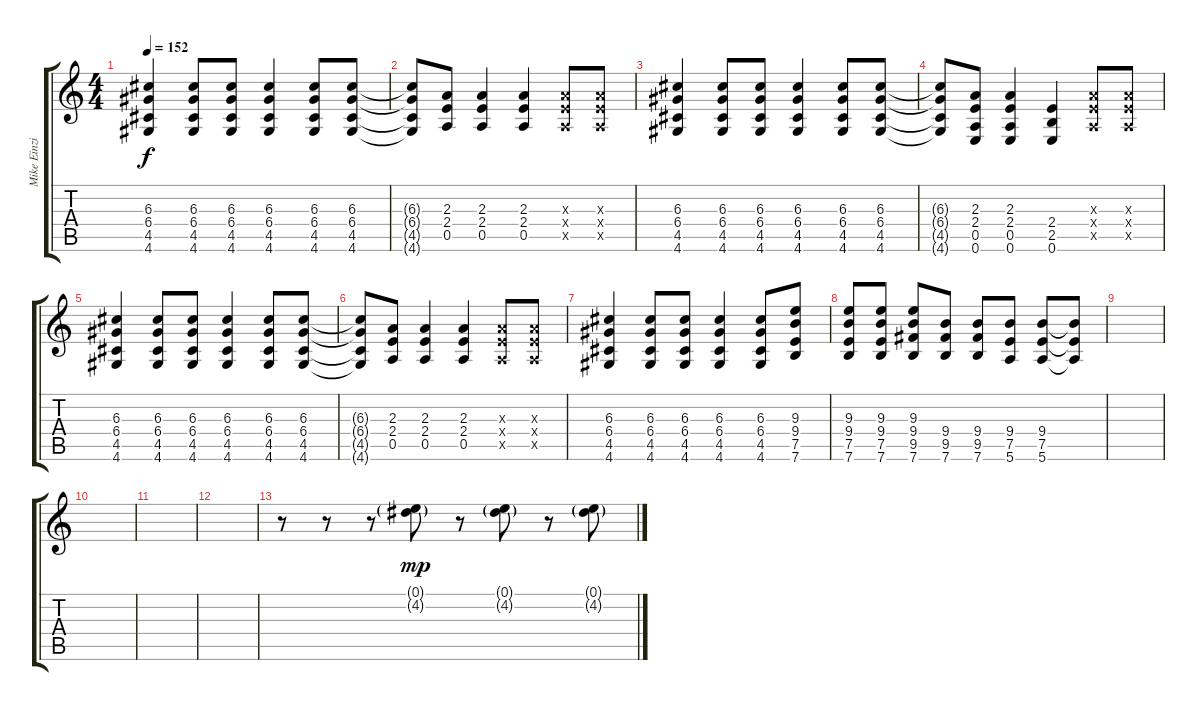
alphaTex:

\track ("Mike Einziger 2" "Mike Einzi") {instrument distortionguitar}
\staff {score tabs}
\tuning (E4 B3 G3 D3 A2 E2) {hide}
\ts (4 4)
\tempo 152
\clef g2
\ks c
(6.3 6.4 4.5 4.6).4{dy f instrument distortionguitar} (6.3 6.4 4.5 4.6).8 (6.3 6.4 4.5 4.6).8 (6.3 6.4 4.5 4.6).4 (6.3 6.4 4.5 4.6).8 (6.3 6.4 4.5 4.6).8 |
(6.3{t} 6.4{t} 4.5{t} 4.6{t}).8 (2.3 2.4 0.5).8 (2.3 2.4 0.5).4 (2.3 2.4 0.5).4 (2.3{x} 2.4{x} 0.5{x}).8 (2.3{x} 2.4{x} 0.5{x}).8 |
(6.3 6.4 4.5 4.6).4 (6.3 6.4 4.5 4.6).8 (6.3 6.4 4.5 4.6).8 (6.3 6.4 4.5 4.6).4 (6.3 6.4 4.5 4.6).8 (6.3 6.4 4.5 4.6).8 |
(6.3{t} 6.4{t} 4.5{t} 4.6{t}).8 (2.3 2.4 0.5 0.6).8 (2.3 2.4 0.5 0.6).4 (2.4 2.5 0.6).4 (2.3{x} 2.4{x} 0.5{x}).8 (2.3{x} 2.4{x} 0.5{x}).8 |
(6.3 6.4 4.5 4.6).4{instrument distortionguitar} (6.3 6.4 4.5 4.6).8 (6.3 6.4 4.5 4.6).8 (6.3 6.4 4.5 4.6).4 (6.3 6.4 4.5 4.6).8 (6.3 6.4 4.5 4.6).8 |
(6.3{t} 6.4{t} 4.5{t} 4.6{t}).8 (2.3 2.4 0.5).8 (2.3 2.4 0.5).4 (2.3 2.4 0.5).4 (2.3{x} 2.4{x} 0.5{x}).8 (2.3{x} 2.4{x} 0.5{x}).8 |
(6.3 6.4 4.5 4.6).4 (6.3 6.4 4.5 4.6).8 (6.3 6.4 4.5 4.6).8 (6.3 6.4 4.5 4.6).4 (6.3 6.4 4.5 4.6).8 (9.3 9.4 7.5 7.6).8 |
(9.3 9.4 7.5 7.6).8 (9.3 9.4 7.5 7.6).8 (9.3 9.4 9.5 7.6).8 (9.4 9.5 7.6).8 (9.4 9.5 7.6).8 (9.4 7.5 5.6).8 (9.4 7.5 5.6).8 (9.4{t} 7.5{t} 5.6{t}).8 |
|
|
|
|
r.8 r.8 r.8 (0.1{g} 4.2{g}).8{dy mp} r.8 (0.1{g} 4.2{g}).8 r.8 (0.1{g} 4.2{g}).8
